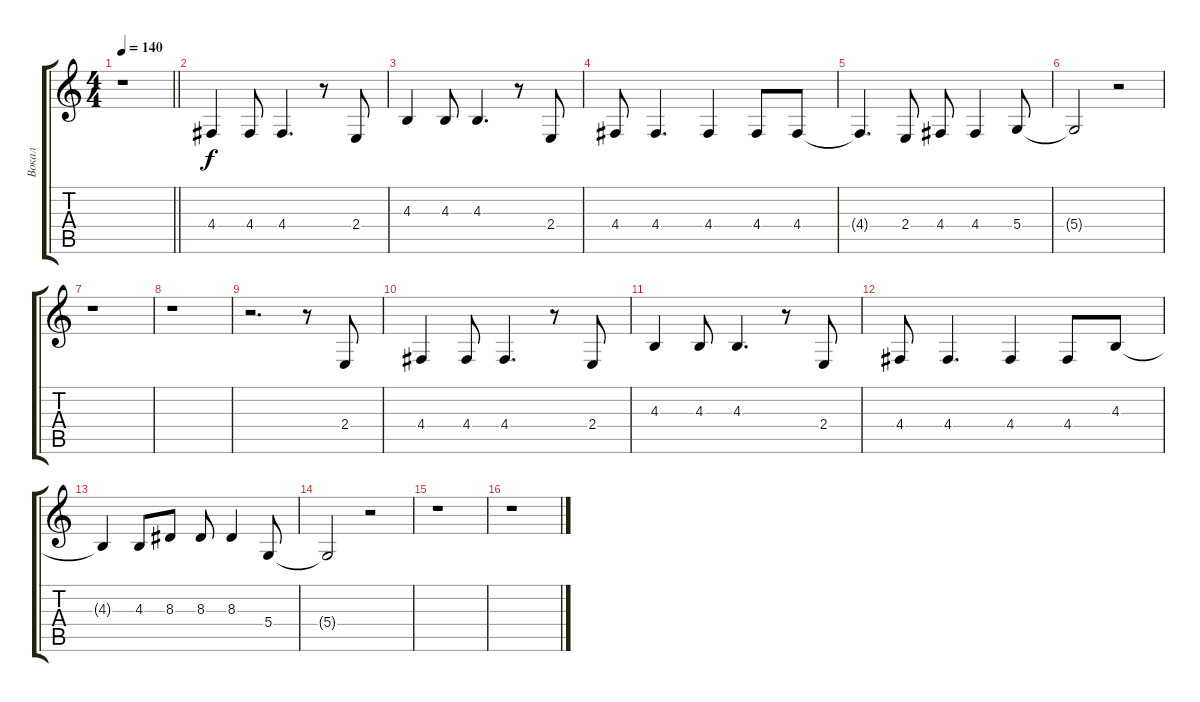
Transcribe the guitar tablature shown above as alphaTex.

\track ("Вокал" "Вокал") {instrument drawbarorgan}
\staff {score tabs}
\tuning (E4 B3 G3 D3 A2 E2) {hide}
\ts (4 4)
\tempo 140
\clef g2
\barLineRight lightlight
\ks c
r.1{dy f} |
4.4.4 4.4.8 4.4.4{d} r.8 2.4.8 |
4.3.4 4.3.8 4.3.4{d} r.8 2.4.8 |
4.4.8 4.4.4{d} 4.4.4 4.4.8 4.4.8 |
4.4{t}.4{d} 2.4.8 4.4.8 4.4.4 5.4.8 |
5.4{t}.2 r.2 |
r.1 |
r.1 |
r.2{d} r.8 2.4.8 |
4.4.4 4.4.8 4.4.4{d} r.8 2.4.8 |
4.3.4 4.3.8 4.3.4{d} r.8 2.4.8 |
4.4.8 4.4.4{d} 4.4.4 4.4.8 4.3.8 |
4.3{t}.4 4.3.8 8.3.8 8.3.8 8.3.4 5.4.8 |
5.4{t}.2 r.2 |
r.1 |
r.1
